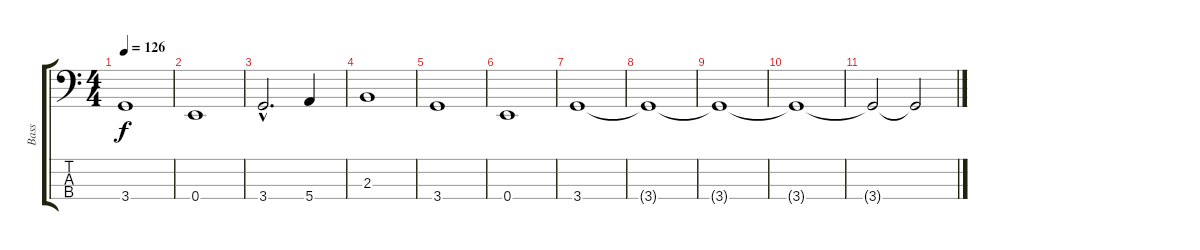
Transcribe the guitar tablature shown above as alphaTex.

\track ("Bass" "Bass") {instrument electricbassfinger}
\staff {score tabs}
\tuning (G2 D2 A1 E1) {hide}
\ts (4 4)
\tempo 126
\clef f4
\ks c
3.4.1{dy f} |
0.4.1 |
3.4{hac}.2{d} 5.4.4 |
2.3.1 |
3.4.1 |
0.4.1 |
3.4.1 |
3.4{t}.1 |
3.4{t}.1 |
3.4{t}.1 |
3.4{t}.2 3.4{t}.2
